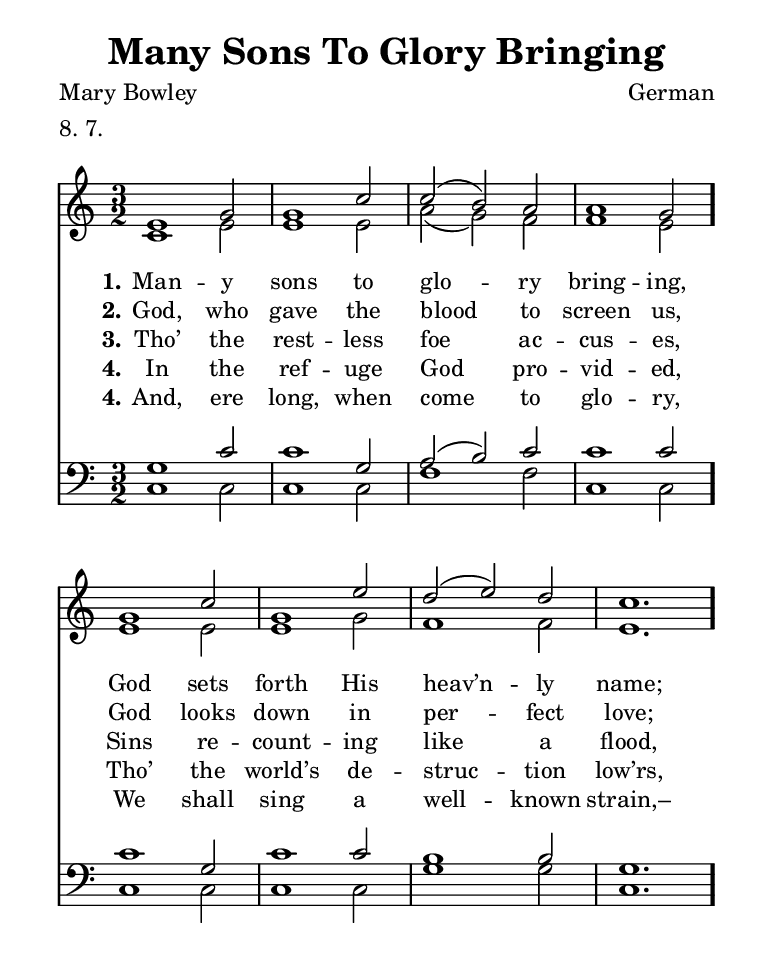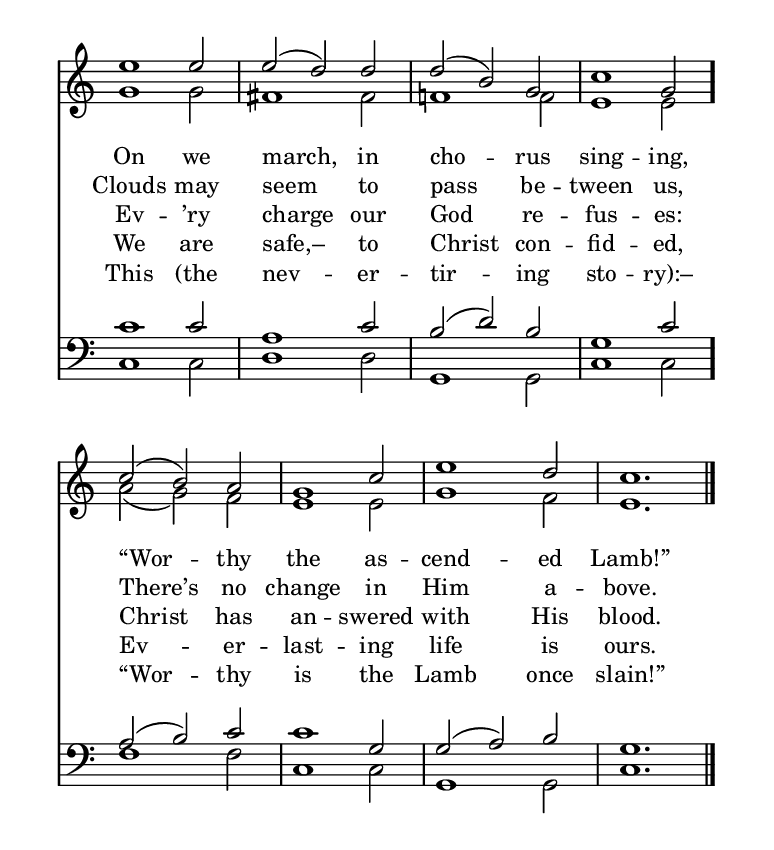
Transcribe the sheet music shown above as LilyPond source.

\include "common/global.ily"
\paper {
  \include "common/paper.ily"
  ragged-bottom = ##t
  systems-per-page = #(cond (is-eogsized 1) (#t #f))
}

\header{
  hymnnumber = "258"
  title = "Many Sons To Glory Bringing"
  tunename = "Rhineland"
  meter = "8. 7."
  poet = "Mary Bowley"
  composer = "German"
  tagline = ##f
}

global = {
  \include "common/overrides.ily"
  \override Staff.TimeSignature.style = #'()
  \time 3/2
  \override Score.MetronomeMark.transparent = ##t % hide all fermata changes too
  \tempo 2=80
  \key c \major
  \autoBeamOff
}

notesSoprano = {
\global
\relative c' {

  e1 g2 | g1 c2 | c( b) a | a1 g2 |
  g1 c2 | g1 e'2 | d( e) d | c1. |
  e1 e2 | e( d) d | d( b) g | c1 g2 |
  c2( b) a | g1 c2 | e1 d2 | c1. |

  \bar "|."

}
}

notesAlto = {
\global
\relative e' {

  c1 e2 | e1 e2 | a( g) f | f1 e2 |
  e1 e2 | e1 g2 | f1 f2 | e1. |
  g1 g2 | fis1 fis2 | f!1 f2 | e1 e2 |
  a2( g) f | e1 e2 | g1 f2 | e1. |

}
}

notesTenor = {
\global
\relative a {

  g1 c2 | c1 g2 | a( b) c | c1 c2 |
  c1 g2 | c1 c2 | b1 b2 | g1. |
  c1 c2 | a1 c2 | b( d) b | g1 c2 |
  a2( b) c | c1 g2 | g( a) b | g1. |

}
}

notesBass = {
\global
\relative f {

  c1 c2 | c1 c2 | f1 f2 | c1 c2 |
  c1 c2 | c1 c2 | g'1 g2 | c,1. |
  c1 c2 | d1 d2 | g,1 g2 | c1 c2 |
  f1 f2 | c1 c2 | g1 g2 | c1. |

}
}

wordsA = \lyricmode {
\set stanza = "1."

Man -- y sons to glo -- ry bring -- ing, \bar "."
God sets forth His heav’n -- ly name; \bar "."
On we march, in cho -- rus sing -- ing, \bar "."
“Wor -- thy the as -- cend -- ed Lamb!” \bar "."

}

wordsB = \lyricmode {
\set stanza = "2."

God, who gave the blood to screen us,
God looks down in per -- fect love;
Clouds may seem to pass be -- tween us,
There’s no change in Him a -- bove.

}

wordsC = \lyricmode {
\set stanza = "3."

Tho’ the rest -- less foe ac -- cus -- es, % original has "ac -- cus -- ses"
Sins re -- count -- ing like a flood,
Ev -- ’ry charge our God re -- fus -- es:
Christ has an -- swered with His blood.

}

wordsD = \lyricmode {
\set stanza = "4."

In the ref -- uge God pro -- vid -- ed,
Tho’ the world’s de -- struc -- tion low’rs,
We are safe,– to Christ con -- fid -- ed,
Ev -- er -- last -- ing life is ours.

}

wordsE = \lyricmode {
\set stanza = "4."

And, ere long, when come to glo -- ry,
We shall sing a well -- known strain,–
This (the nev -- er -- tir -- ing sto -- ry):–
“Wor -- thy is the Lamb once slain!”

}

\score {
  \context ChoirStaff <<
    \context Staff = upper <<
      \set ChoirStaff.systemStartDelimiter = #'SystemStartBar
      \context Voice  = sopranos { \voiceOne << \notesSoprano >> }
      \context Voice  = altos { \voiceTwo << \notesAlto >> }
      \context Lyrics = one   \lyricsto sopranos \wordsA
      \context Lyrics = two   \lyricsto sopranos \wordsB
      \context Lyrics = three \lyricsto sopranos \wordsC
      \context Lyrics = four  \lyricsto sopranos \wordsD
      \context Lyrics = five  \lyricsto sopranos \wordsE
    >>
    \context Staff = men <<
      \clef bass
      \context Voice  = tenors { \voiceOne << \notesTenor >> }
      \context Voice  = basses { \voiceTwo << \notesBass >> }
    >>
  >>
  \layout {
    \include "common/layout.ily"
  }
  \midi{
    \include "common/midi.ily"
  }
}

\version "2.18.2"  % necessary for upgrading to future LilyPond versions.

% vi:set et ts=2 sw=2 ai nocindent syntax=lilypond:
